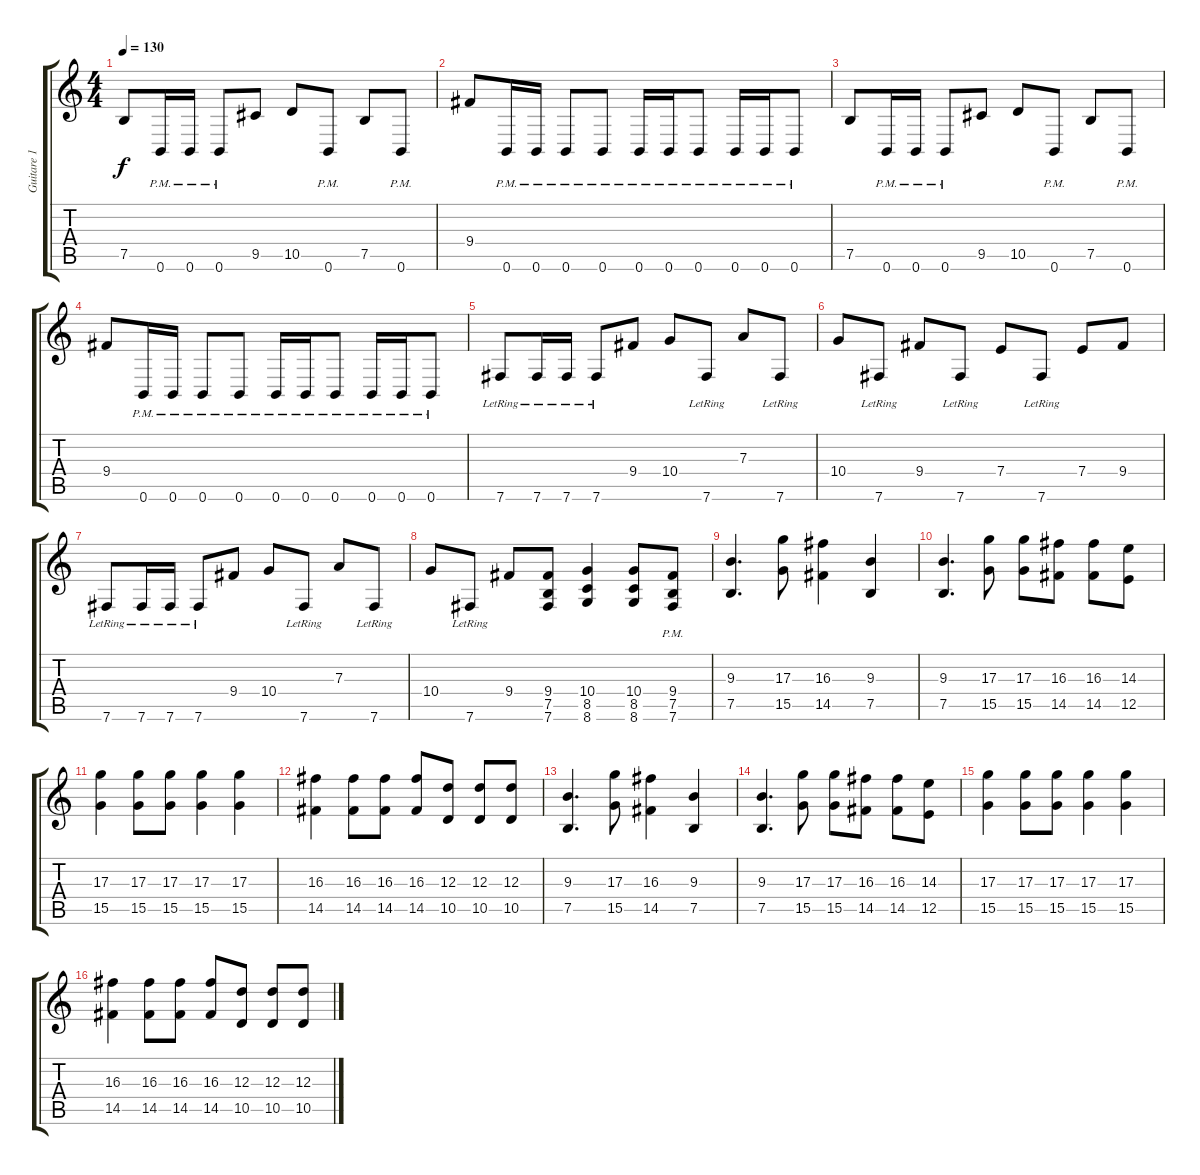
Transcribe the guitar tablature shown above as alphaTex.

\track ("Guitare 1" "Guitare 1") {instrument distortionguitar}
\staff {score tabs}
\tuning (B3 Gb3 D3 A2 E2 B1) {hide}
\ts (4 4)
\tempo 130
\clef g2
\ks c
7.5.8{dy f} 0.6{pm}.16 0.6{pm}.16 0.6{pm}.8 9.5.8 10.5.8 0.6{pm}.8 7.5.8 0.6{pm}.8 |
9.4.8 0.6{pm}.16 0.6{pm}.16 0.6{pm}.8 0.6{pm}.8 0.6{pm}.16 0.6{pm}.16 0.6{pm}.8 0.6{pm}.16 0.6{pm}.16 0.6{pm}.8 |
7.5.8 0.6{pm}.16 0.6{pm}.16 0.6{pm}.8 9.5.8 10.5.8 0.6{pm}.8 7.5.8 0.6{pm}.8 |
9.4.8 0.6{pm}.16 0.6{pm}.16 0.6{pm}.8 0.6{pm}.8 0.6{pm}.16 0.6{pm}.16 0.6{pm}.8 0.6{pm}.16 0.6{pm}.16 0.6{pm}.8 |
7.6{lr}.8 7.6{lr}.16 7.6{lr}.16 7.6{lr}.8 9.4.8 10.4.8 7.6{lr}.8 7.3.8 7.6{lr}.8 |
10.4.8 7.6{lr}.8 9.4.8 7.6{lr}.8 7.4.8 7.6{lr}.8 7.4.8 9.4.8 |
7.6{lr}.8 7.6{lr}.16 7.6{lr}.16 7.6{lr}.8 9.4.8 10.4.8 7.6{lr}.8 7.3.8 7.6{lr}.8 |
10.4.8 7.6{lr}.8 9.4.8 (9.4 7.5 7.6).8 (10.4 8.5 8.6).4 (10.4 8.5 8.6).8 (9.4 7.5{pm} 7.6{pm}).8 |
(9.3 7.5).4{d} (17.3 15.5).8 (16.3 14.5).4 (9.3 7.5).4 |
(9.3 7.5).4{d} (17.3 15.5).8 (17.3 15.5).8 (16.3 14.5).8 (16.3 14.5).8 (14.3 12.5).8 |
(17.3 15.5).4 (17.3 15.5).8 (17.3 15.5).8 (17.3 15.5).4 (17.3 15.5).4 |
(16.3 14.5).4 (16.3 14.5).8 (16.3 14.5).8 (16.3 14.5).8 (12.3 10.5).8 (12.3 10.5).8 (12.3 10.5).8 |
(9.3 7.5).4{d} (17.3 15.5).8 (16.3 14.5).4 (9.3 7.5).4 |
(9.3 7.5).4{d} (17.3 15.5).8 (17.3 15.5).8 (16.3 14.5).8 (16.3 14.5).8 (14.3 12.5).8 |
(17.3 15.5).4 (17.3 15.5).8 (17.3 15.5).8 (17.3 15.5).4 (17.3 15.5).4 |
(16.3 14.5).4 (16.3 14.5).8 (16.3 14.5).8 (16.3 14.5).8 (12.3 10.5).8 (12.3 10.5).8 (12.3 10.5).8
